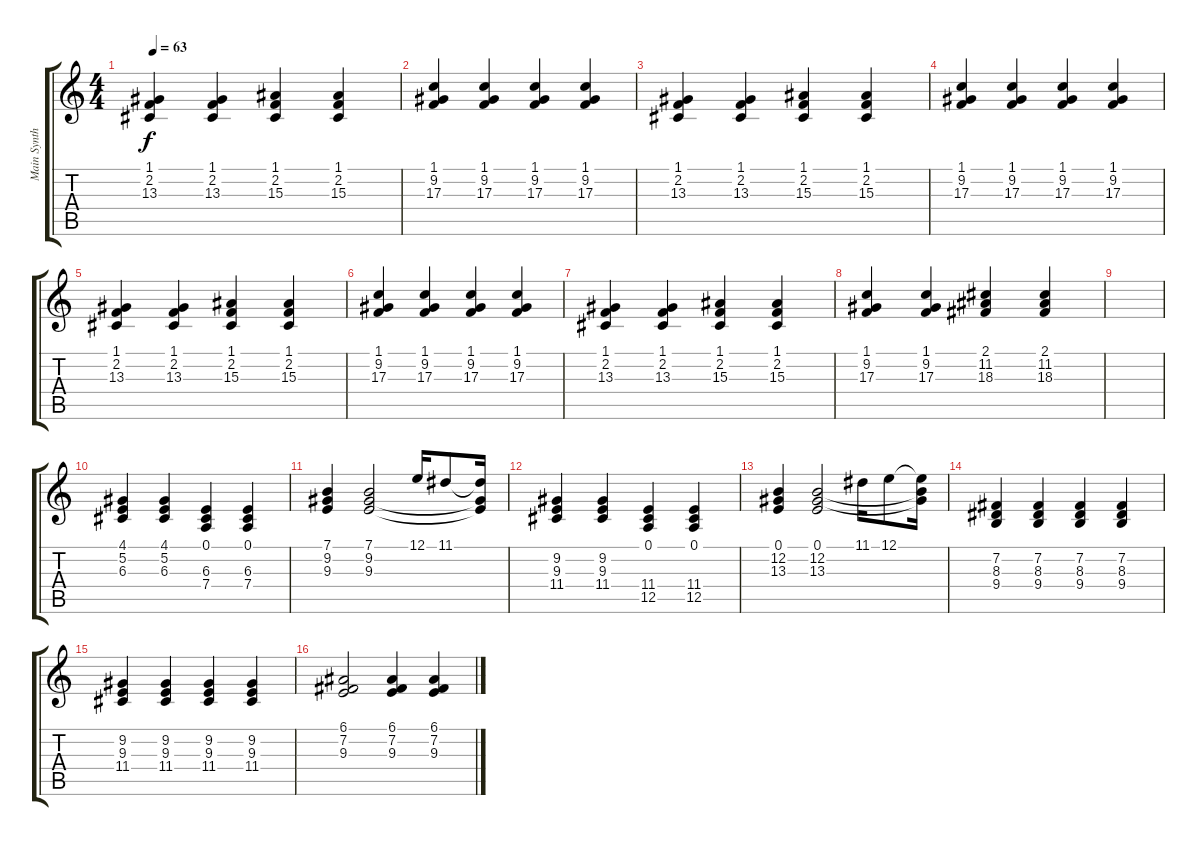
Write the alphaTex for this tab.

\track ("Main Synth" "Main Synth") {instrument electricpiano1}
\staff {score tabs}
\tuning (E4 B3 G3 D3 A2 E2) {hide}
\ts (4 4)
\tempo 63
\clef g2
\ks c
(1.1 2.2 13.3).4{dy f} (1.1 2.2 13.3).4 (1.1 2.2 15.3).4 (1.1 2.2 15.3).4 |
(1.1 9.2 17.3).4 (1.1 9.2 17.3).4 (1.1 9.2 17.3).4 (1.1 9.2 17.3).4 |
(1.1 2.2 13.3).4 (1.1 2.2 13.3).4 (1.1 2.2 15.3).4 (1.1 2.2 15.3).4 |
(1.1 9.2 17.3).4 (1.1 9.2 17.3).4 (1.1 9.2 17.3).4 (1.1 9.2 17.3).4 |
(1.1 2.2 13.3).4 (1.1 2.2 13.3).4 (1.1 2.2 15.3).4 (1.1 2.2 15.3).4 |
(1.1 9.2 17.3).4 (1.1 9.2 17.3).4 (1.1 9.2 17.3).4 (1.1 9.2 17.3).4 |
(1.1 2.2 13.3).4 (1.1 2.2 13.3).4 (1.1 2.2 15.3).4 (1.1 2.2 15.3).4 |
(1.1 9.2 17.3).4 (1.1 9.2 17.3).4 (2.1 11.2 18.3).4 (2.1 11.2 18.3).4 |
|
(4.1 5.2 6.3).4 (4.1 5.2 6.3).4 (0.1 6.3 7.4).4 (0.1 6.3 7.4).4 |
(7.1 9.2 9.3).4 (7.1 9.2 9.3).2 12.1.16 11.1.8 (11.1{t} 9.2{t} 9.3{t}).16 |
(9.2 9.3 11.4).4 (9.2 9.3 11.4).4 (0.1 11.4 12.5).4 (0.1 11.4 12.5).4 |
(0.1 12.2 13.3).4 (0.1 12.2 13.3).2 11.1.16 12.1.8 (12.1{t} 12.2{t} 13.3{t}).16 |
(7.2 8.3 9.4).4 (7.2 8.3 9.4).4 (7.2 8.3 9.4).4 (7.2 8.3 9.4).4 |
(9.2 9.3 11.4).4 (9.2 9.3 11.4).4 (9.2 9.3 11.4).4 (9.2 9.3 11.4).4 |
(6.1 7.2 9.3).2 (6.1 7.2 9.3).4 (6.1 7.2 9.3).4
